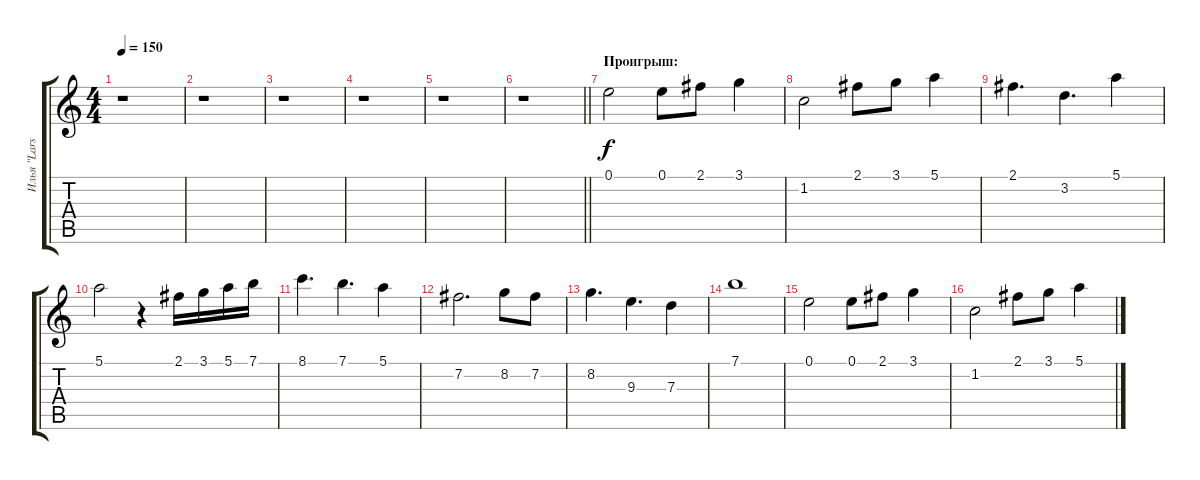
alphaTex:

\track ("Илья \"Lars\" Мамонтов" "Илья \"Lars") {instrument overdrivenguitar}
\staff {score tabs}
\tuning (E4 B3 G3 D3 A2 E2) {hide}
\ts (4 4)
\tempo 150
\clef g2
\ks c
r.1{dy f} |
r.1 |
r.1 |
r.1 |
r.1 |
\barLineRight lightlight
r.1 |
\section ("" "Проигрыш:")
0.1.2 0.1.8 2.1.8 3.1.4 |
1.2.2 2.1.8 3.1.8 5.1.4 |
2.1.4{d} 3.2.4{d} 5.1.4 |
5.1.2 r.4 2.1.16 3.1.16 5.1.16 7.1.16 |
8.1.4{d} 7.1.4{d} 5.1.4 |
7.2.2{d} 8.2.8 7.2.8 |
8.2.4{d} 9.3.4{d} 7.3.4 |
7.1.1 |
0.1.2 0.1.8 2.1.8 3.1.4 |
1.2.2 2.1.8 3.1.8 5.1.4
